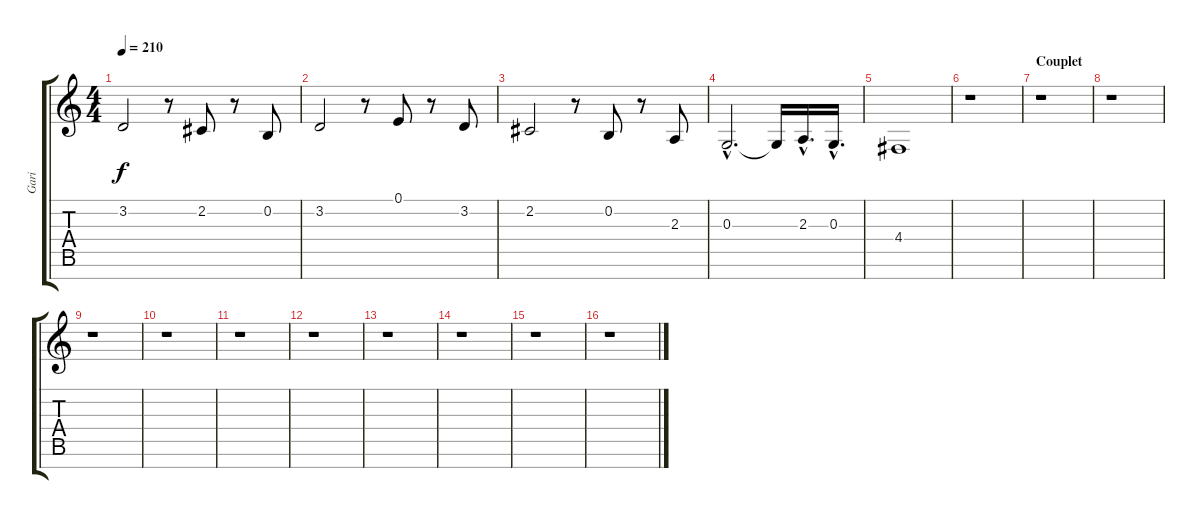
\track ("Gari" "Gari") {instrument trombone}
\staff {score tabs}
\tuning (E4 B3 G3 D3 A2 E2 B1) {hide}
\ts (4 4)
\tempo 210
\clef g2
\ks c
3.2.2{dy f} r.8 2.2.8 r.8 0.2.8 |
3.2.2 r.8 0.1.8 r.8 3.2.8 |
2.2.2 r.8 0.2.8 r.8 2.3.8 |
0.3{hac}.2{d} 0.3{t}.16 2.3{hac}.16{d} 0.3{hac}.16{d} |
4.4.1 |
r.1 |
\section ("" "Couplet")
r.1 |
r.1 |
r.1 |
r.1 |
r.1 |
r.1 |
r.1 |
r.1 |
r.1 |
r.1
